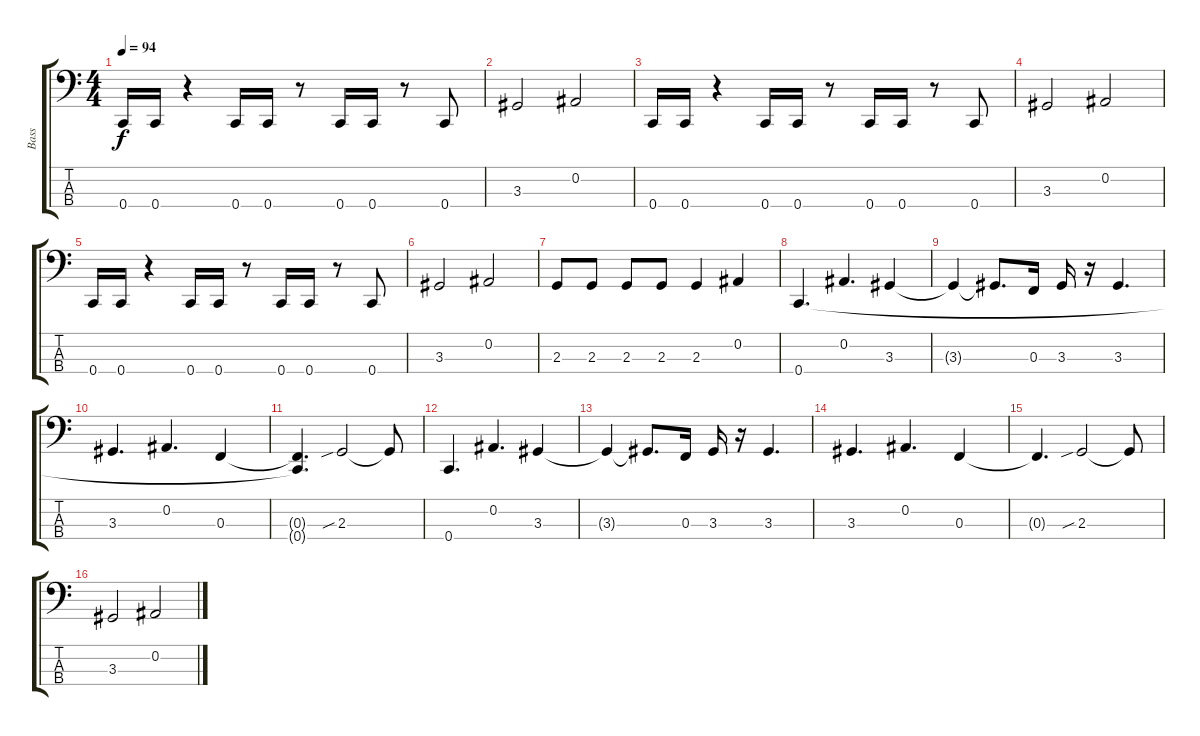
\track ("Bass" "Bass") {instrument electricbasspick}
\staff {score tabs}
\tuning (Eb2 Bb1 F1 C1) {hide}
\ts (4 4)
\tempo 94
\clef f4
\ks c
0.4.16{dy f} 0.4.16 r.4 0.4.16 0.4.16 r.8 0.4.16 0.4.16 r.8 0.4.8 |
3.3.2 0.2.2 |
0.4.16 0.4.16 r.4 0.4.16 0.4.16 r.8 0.4.16 0.4.16 r.8 0.4.8 |
3.3.2 0.2.2 |
0.4.16 0.4.16 r.4 0.4.16 0.4.16 r.8 0.4.16 0.4.16 r.8 0.4.8 |
3.3.2 0.2.2 |
2.3.8 2.3.8 2.3.8 2.3.8 2.3.4 0.2.4 |
0.4.4{d} 0.2.4{d} 3.3.4 |
3.3{t}.4 3.3{t}.8{d} 0.3.16 3.3.16 r.16 3.3.4{d} |
3.3.4{d} 0.2.4{d} 0.3.4 |
(0.3{t} 0.4{t}).4{d} 2.3{sib}.2 2.3{t}.8 |
0.4.4{d} 0.2.4{d} 3.3.4 |
3.3{t}.4 3.3{t}.8{d} 0.3.16 3.3.16 r.16 3.3.4{d} |
3.3.4{d} 0.2.4{d} 0.3.4 |
0.3{t}.4{d} 2.3{sib}.2 2.3{t}.8 |
3.3.2 0.2.2
